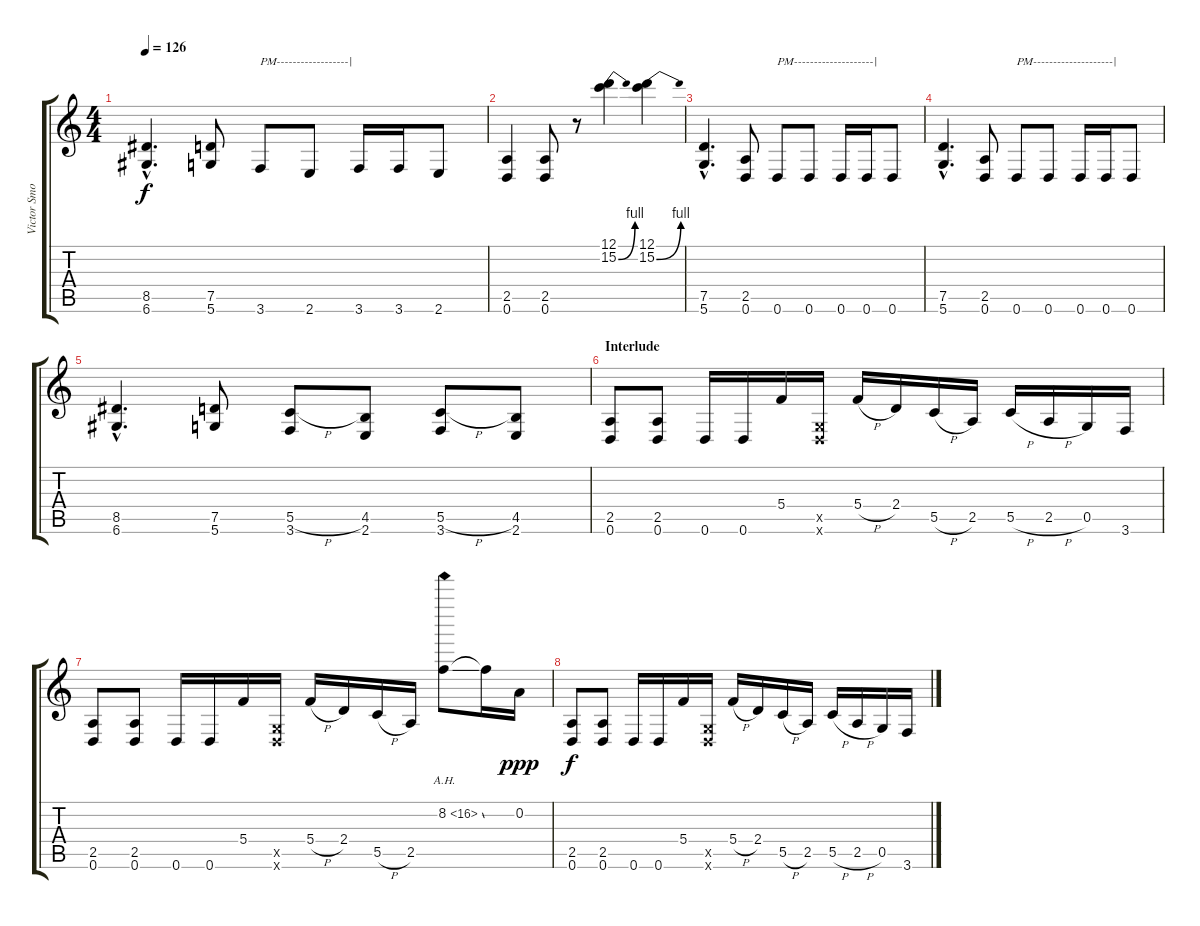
\track ("Victor Smolski" "Victor Smo") {instrument distortionguitar}
\staff {score tabs}
\tuning (D4 A3 F3 C3 G2 D2) {hide}
\ts (4 4)
\tempo 126
\clef g2
\ks c
(8.5{hac} 6.6{hac}).4{d dy f} (7.5 5.6).8 3.6.8{txt "PM------------------|"} 2.6.8 3.6.16 3.6.16 2.6.8 |
(2.5 0.6).4 (2.5 0.6).8 r.8 (12.1 15.2{be (bend 0 0 60 4)}).4 (12.1 15.2{be (bend 0 0 60 4)}).4 |
(7.5{hac} 5.6{hac}).4{d} (2.5 0.6).8 0.6.8{txt "PM--------------------|"} 0.6.8 0.6.16 0.6.16 0.6.8 |
(7.5{hac} 5.6{hac}).4{d} (2.5 0.6).8 0.6.8{txt "PM--------------------|"} 0.6.8 0.6.16 0.6.16 0.6.8 |
(8.5{hac} 6.6{hac}).4{d} (7.5 5.6).8 (5.5{h} 3.6).8 (4.5 2.6).8 (5.5{h} 3.6).8 (4.5 2.6).8 |
\section ("" "Interlude")
(2.5 0.6).8 (2.5 0.6).8 0.6.16 0.6.16 5.4.16 (0.5{x} 0.6{x}).16 5.4{h}.16 2.4.16 5.5{h}.16 2.5.16 5.5{h}.16 2.5{h}.16 0.5.16 3.6.16 |
(2.5 0.6).8 (2.5 0.6).8 0.6.16 0.6.16 5.4.16 (0.5{x} 0.6{x}).16 5.4{h}.16 2.4.16 5.5{h}.16 2.5.16 8.2{ah 8 ss}.8 8.2{t}.16 0.2.16{dy ppp} |
(2.5 0.6).8{dy f} (2.5 0.6).8 0.6.16 0.6.16 5.4.16 (0.5{x} 0.6{x}).16 5.4{h}.16 2.4.16 5.5{h}.16 2.5.16 5.5{h}.16 2.5{h}.16 0.5.16 3.6.16
